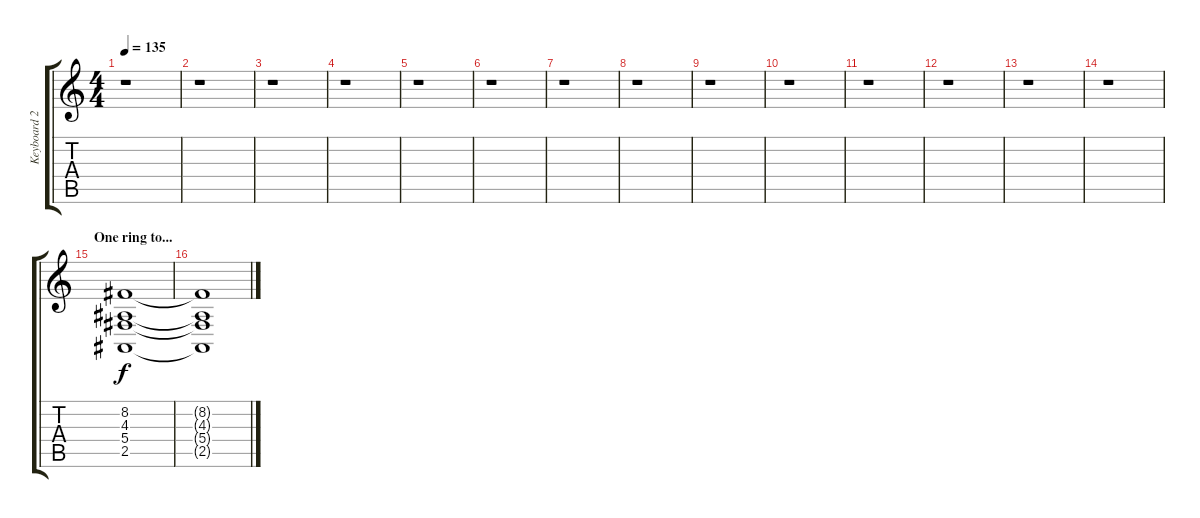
\track ("Keyboard 2" "Keyboard 2") {instrument pad4choir}
\staff {score tabs}
\tuning (Eb4 Bb3 Gb3 Db3 Ab2 Eb2) {hide}
\ts (4 4)
\tempo 135
\clef g2
\ks c
r.1{dy f} |
r.1 |
r.1 |
r.1 |
r.1 |
r.1 |
r.1 |
r.1 |
r.1 |
r.1 |
r.1 |
r.1 |
r.1 |
r.1 |
\section ("" "One ring to...")
(8.2 4.3 5.4 2.5).1{volume 7} |
(8.2{t} 4.3{t} 5.4{t} 2.5{t}).1
